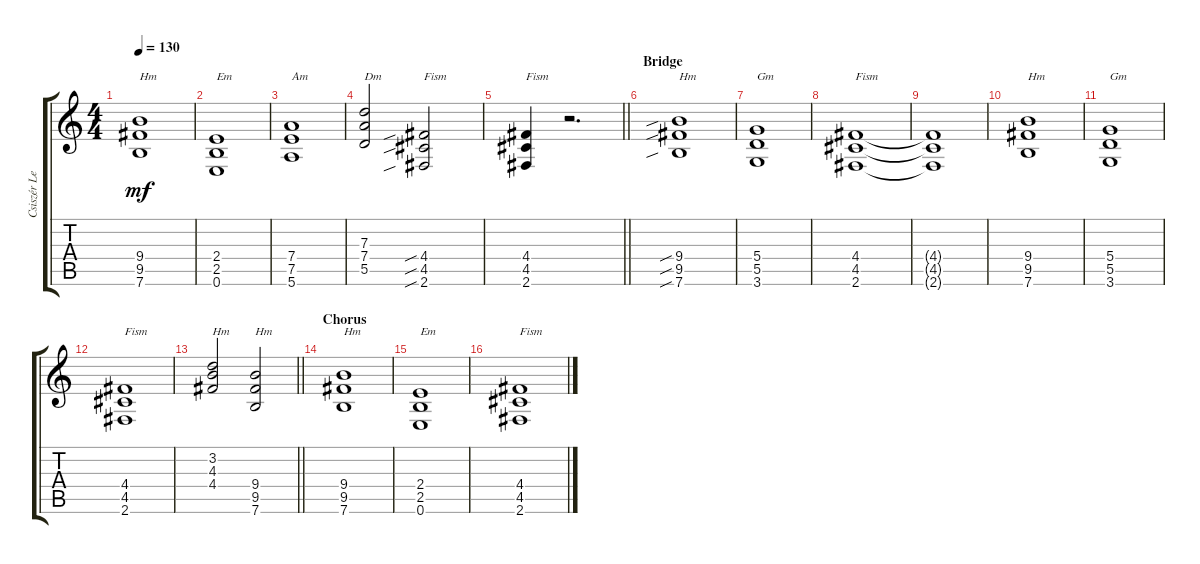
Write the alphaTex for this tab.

\track ("Csiszér Levente-Lead2" "Csiszér Le") {instrument overdrivenguitar}
\staff {score tabs}
\tuning (E4 B3 G3 D3 A2 E2) {hide}
\ts (4 4)
\tempo 130
\clef g2
\ks c
(9.4 9.5 7.6).1{txt "Hm" dy mf} |
(2.4 2.5 0.6).1{txt "Em"} |
(7.4 7.5 5.6).1{txt "Am"} |
(7.3 7.4 5.5).2{txt "Dm"} (4.4{sib} 4.5{sib} 2.6{sib}).2{txt "Fism"} |
\barLineRight lightlight
(4.4 4.5 2.6).4{txt "Fism"} r.2{d} |
\section ("" "Bridge")
(9.4{sib} 9.5{sib} 7.6{sib}).1{txt "Hm"} |
(5.4 5.5 3.6).1{txt "Gm"} |
(4.4 4.5 2.6).1{txt "Fism"} |
(4.4{t} 4.5{t} 2.6{t}).1 |
(9.4 9.5 7.6).1{txt "Hm"} |
(5.4 5.5 3.6).1{txt "Gm"} |
(4.4 4.5 2.6).1{txt "Fism"} |
\barLineRight lightlight
(3.2 4.3 4.4).2{txt "Hm"} (9.4 9.5 7.6).2{txt "Hm"} |
\section ("" "Chorus")
(9.4 9.5 7.6).1{txt "Hm"} |
(2.4 2.5 0.6).1{txt "Em"} |
(4.4 4.5 2.6).1{txt "Fism"}
